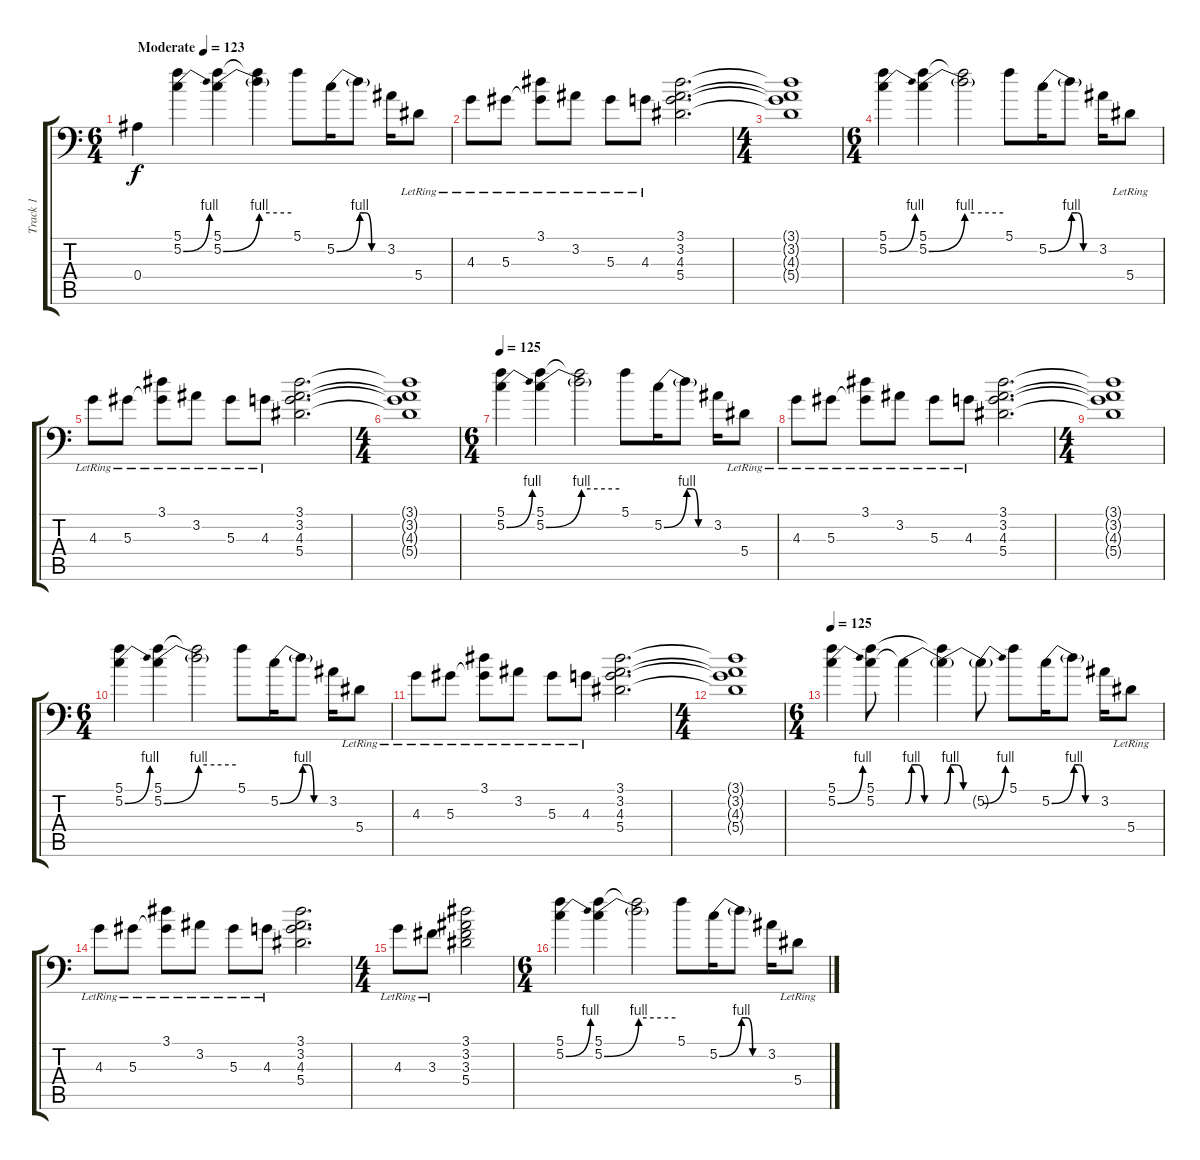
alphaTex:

\track ("Track 1" "Track 1") {instrument acousticguitarsteel}
\staff {score tabs}
\tuning (C4 G3 Eb3 Bb2 F2 Bb1) {hide}
\ts (6 4)
\tempo (123 "Moderate")
\clef f4
\ks c
0.4.4{dy f instrument acousticguitarsteel} (5.1 5.2{be (bend 0 0 60 4)}).4 (5.1 5.2{be (bend 0 0 60 4)}).4 (5.1{t} 5.2{be (hold 0 4 60 4) t}).4 5.1.8 5.2{be (bend 0 0 60 4)}.16 5.2{be (custom 0 4 15 4 30 0 60 0) t}.8 3.2.16 5.4{lr}.8 |
4.3{lr}.8 5.3{lr}.8 (3.1{lr} 5.3{t}).8 3.2{lr}.8 5.3{lr}.8 4.3{lr}.8 (3.1 3.2 4.3 5.4).2{d} |
\ts (4 4)
(3.1{t} 3.2{t} 4.3{t} 5.4{t}).1 |
\ts (6 4)
(5.1 5.2{be (bend 0 0 60 4)}).4 (5.1 5.2{be (bend 0 0 60 4)}).4 (5.1{t} 5.2{be (hold 0 4 60 4) t}).2 5.1.8 5.2{be (bend 0 0 60 4)}.16 5.2{be (custom 0 4 15 4 30 0 60 0) t}.8 3.2.16 5.4{lr}.8 |
4.3{lr}.8 5.3{lr}.8 (3.1{lr} 5.3{t}).8 3.2{lr}.8 5.3{lr}.8 4.3{lr}.8 (3.1 3.2 4.3 5.4).2{d} |
\ts (4 4)
(3.1{t} 3.2{t} 4.3{t} 5.4{t}).1 |
\ts (6 4)
\tempo 125
(5.1 5.2{be (bend 0 0 60 4)}).4 (5.1 5.2{be (bend 0 0 60 4)}).4 (5.1{t} 5.2{be (hold 0 4 60 4) t}).2 5.1.8 5.2{be (bend 0 0 60 4)}.16 5.2{be (custom 0 4 15 4 30 0 60 0) t}.8 3.2.16 5.4{lr}.8 |
4.3{lr}.8 5.3{lr}.8 (3.1{lr} 5.3{t}).8 3.2{lr}.8 5.3{lr}.8 4.3{lr}.8 (3.1 3.2 4.3 5.4).2{d} |
\ts (4 4)
(3.1{t} 3.2{t} 4.3{t} 5.4{t}).1 |
\ts (6 4)
(5.1 5.2{be (bend 0 0 60 4)}).4 (5.1 5.2{be (bend 0 0 60 4)}).4 (5.1{t} 5.2{be (hold 0 4 60 4) t}).2 5.1.8 5.2{be (bend 0 0 60 4)}.16 5.2{be (custom 0 4 15 4 30 0 60 0) t}.8 3.2.16 5.4{lr}.8 |
4.3{lr}.8 5.3{lr}.8 (3.1{lr} 5.3{t}).8 3.2{lr}.8 5.3{lr}.8 4.3{lr}.8 (3.1 3.2 4.3 5.4).2{d} |
\ts (4 4)
(3.1{t} 3.2{t} 4.3{t} 5.4{t}).1 |
\ts (6 4)
\tempo 125
(5.1 5.2{be (bend 0 0 60 4)}).4 (5.1 5.2).8 5.2{be (custom 0 0 10 4 20 4 30 0 60 0) t}.4 (5.1{t} 5.2{be (custom 0 0 10 4 20 4 30 0 60 0) t}).4 5.2{be (bend 0 0 60 4) t}.8 5.1.8 5.2{be (bend 0 0 60 4)}.16 5.2{be (custom 0 4 15 4 30 0 60 0) t}.8 3.2.16 5.4{lr}.8 |
4.3{lr}.8 5.3{lr}.8 (3.1{lr} 5.3{t}).8 3.2{lr}.8 5.3{lr}.8 4.3{lr}.8 (3.1 3.2 4.3 5.4).2{d} |
\ts (4 4)
4.3{lr}.8 3.3{lr}.8 (3.1 3.2 3.3 5.4).2 |
\ts (6 4)
(5.1 5.2{be (bend 0 0 60 4)}).4 (5.1 5.2{be (bend 0 0 60 4)}).4 (5.1{t} 5.2{be (hold 0 4 60 4) t}).2 5.1.8 5.2{be (bend 0 0 60 4)}.16 5.2{be (custom 0 4 15 4 30 0 60 0) t}.8 3.2.16 5.4{lr}.8
